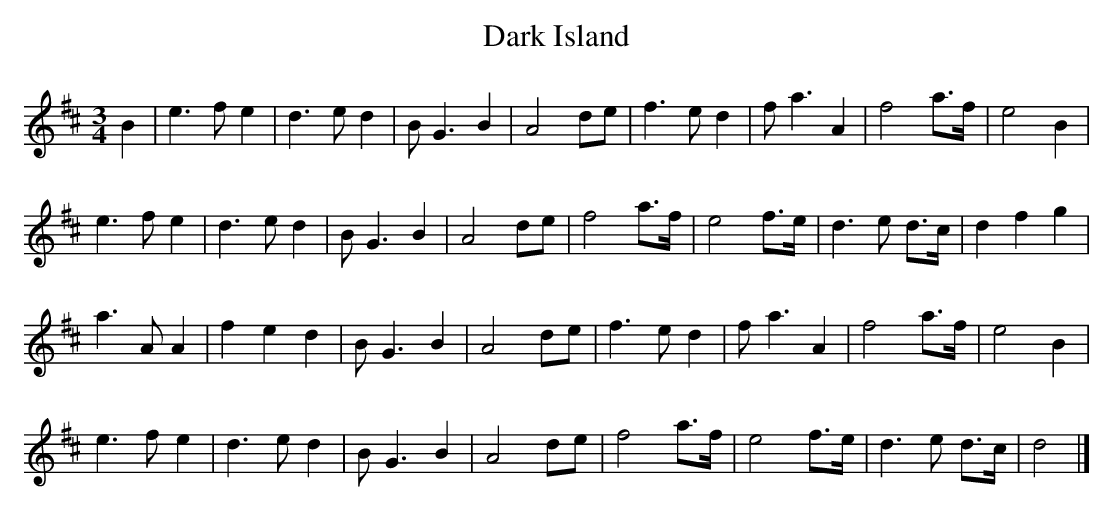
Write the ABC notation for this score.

X:1
T:Dark Island
M:3/4
L:1/8
K:E Dorian
B2|e3 fe2|d3 ed2|BG3 B2|A4 de|f3 ed2|fa3 A2|f4 a>f|e4 B2|
e3 fe2|d3 ed2|BG3 B2|A4 de|f4 a>f|e4 f>e|d3 e d>c|d2 f2 g2|
a3 AA2|f2 e2 d2|BG3 B2|A4 de|f3 e d2|fa3 A2|f4 a>f|e4 B2|
e3 fe2|d3 ed2|BG3 B2|A4 de|f4 a>f|e4 f>e|d3 e d>c|d4|]
